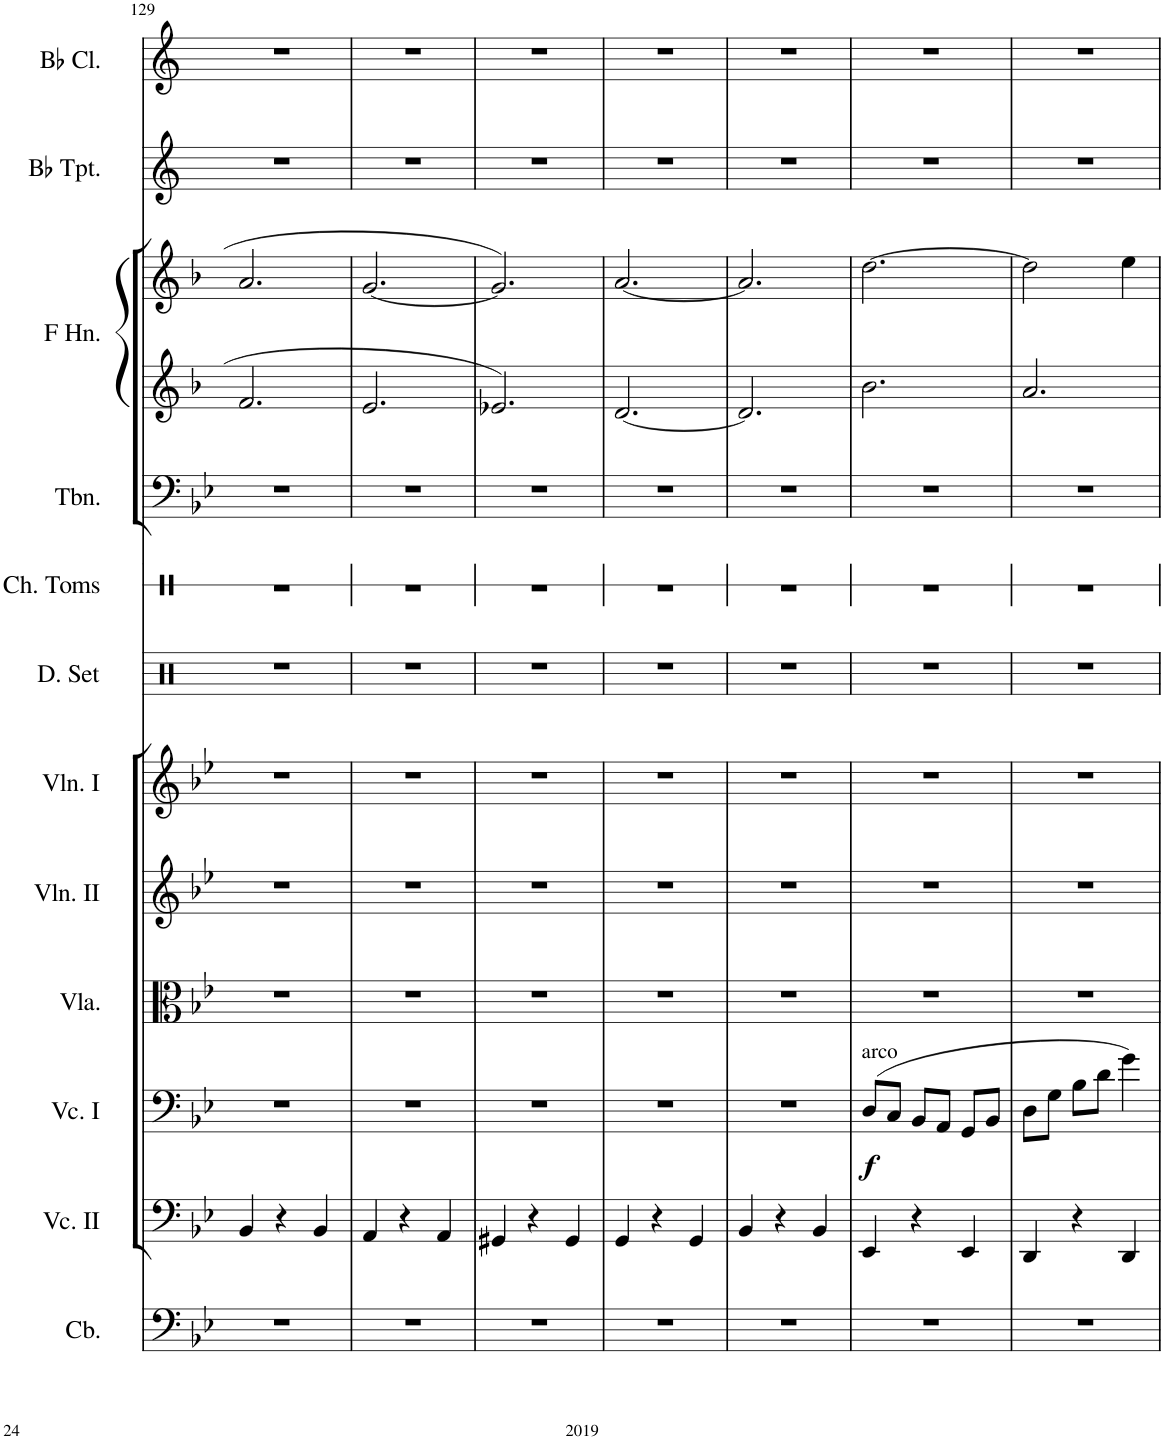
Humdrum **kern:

**kern	**kern	**kern	**dynam	**kern	**kern	**kern	**kern	**kern	**kern	**kern	**kern	**kern	**kern
*part12	*part11	*part10	*part10	*part9	*part8	*part7	*part6	*part5	*part4	*part3	*part3	*part2	*part1
*staff13	*staff12	*staff11	*staff11	*staff10	*staff9	*staff8	*staff7	*staff6	*staff5	*staff4	*staff3	*staff2	*staff1
*I"Contrabasses	*I"Violoncellos II	*I"Violoncellos I	*	*I"Violas	*I"Violins II	*I"Violins I	*I"Drumset	*I"Chinese Tom-Toms	*I"Trombone	*I"French Horn	*	*I"Trumpets in Bb	*I"Clarinets in Bb
*I'Cb.	*I'Vc. II	*I'Vc. I	*	*I'Vla.	*I'Vln. II	*I'Vln. I	*I'D. Set	*I'Ch. Toms	*I'Tbn.	*I'F Hn.	*	*	*
!!LO:PB:g=z
*clefF4	*clefF4	*clefF4	*	*clefC3	*clefG2	*clefG2	*clefX	*clefX	*clefF4	*clefG2	*clefG2	*clefG2	*clefG2
*Trd7c12	*	*	*	*	*	*	*	*	*	*Trd4c7	*Trd4c7	*Trd1c2	*Trd1c2
*k[b-e-]	*k[b-e-]	*k[b-e-]	*	*k[b-e-]	*k[b-e-]	*k[b-e-]	*k[]	*k[]	*k[b-e-]	*k[b-]	*k[b-]	*k[]	*k[]
*M3/4	*M3/4	*M3/4	*	*M3/4	*M3/4	*M3/4	*M3/4	*M3/4	*M3/4	*M3/4	*M3/4	*M3/4	*M3/4
=129	=129	=129	=129	=129	=129	=129	=129	=129	=129	=129	=129	=129	=129
2.r	4BB-/	2.r	.	2.r	2.r	2.r	2.r	2.r	2.r	2.f/	2.a/	2.r	2.r
.	4r	.	.	.	.	.	.	.	.	.	.	.	.
.	4BB-/	.	.	.	.	.	.	.	.	.	.	.	.
=130	=130	=130	=130	=130	=130	=130	=130	=130	=130	=130	=130	=130	=130
2.r	4AA/	2.r	.	2.r	2.r	2.r	2.r	2.r	2.r	2.e/	[2.g/	2.r	2.r
.	4r	.	.	.	.	.	.	.	.	.	.	.	.
.	4AA/	.	.	.	.	.	.	.	.	.	.	.	.
=131	=131	=131	=131	=131	=131	=131	=131	=131	=131	=131	=131	=131	=131
2.r	4GG#X/	2.r	.	2.r	2.r	2.r	2.r	2.r	2.r	2.e-X/	2.g/]	2.r	2.r
.	4r	.	.	.	.	.	.	.	.	.	.	.	.
.	4GG#/	.	.	.	.	.	.	.	.	.	.	.	.
=132	=132	=132	=132	=132	=132	=132	=132	=132	=132	=132	=132	=132	=132
2.r	4GG/	2.r	.	2.r	2.r	2.r	2.r	2.r	2.r	[2.d/	[2.a/	2.r	2.r
.	4r	.	.	.	.	.	.	.	.	.	.	.	.
.	4GG/	.	.	.	.	.	.	.	.	.	.	.	.
=133	=133	=133	=133	=133	=133	=133	=133	=133	=133	=133	=133	=133	=133
2.r	4BB-/	2.r	.	2.r	2.r	2.r	2.r	2.r	2.r	2.d/]	2.a/]	2.r	2.r
.	4r	.	.	.	.	.	.	.	.	.	.	.	.
.	4BB-/	.	.	.	.	.	.	.	.	.	.	.	.
=134	=134	=134	=134	=134	=134	=134	=134	=134	=134	=134	=134	=134	=134
!	!	!LO:TX:a:t=arco	!	!	!	!	!	!	!	!	!	!	!
!	!	!	!LO:DY:b	!	!	!	!	!	!	!	!	!	!
2.r	4EE-/	(8D/L	f	2.r	2.r	2.r	2.r	2.r	2.r	2.b-\	[2.dd\	2.r	2.r
.	.	8C/J	.	.	.	.	.	.	.	.	.	.	.
.	4r	8BB-/L	.	.	.	.	.	.	.	.	.	.	.
.	.	8AA/J	.	.	.	.	.	.	.	.	.	.	.
.	4EE-/	8GG/L	.	.	.	.	.	.	.	.	.	.	.
.	.	8BB-/J	.	.	.	.	.	.	.	.	.	.	.
=135	=135	=135	=135	=135	=135	=135	=135	=135	=135	=135	=135	=135	=135
2.r	4DD/	8D\L	.	2.r	2.r	2.r	2.r	2.r	2.r	2.a/	2dd\]	2.r	2.r
.	.	8G\J	.	.	.	.	.	.	.	.	.	.	.
.	4r	8B-\L	.	.	.	.	.	.	.	.	.	.	.
.	.	8d\J	.	.	.	.	.	.	.	.	.	.	.
.	4DD/	4g\)	.	.	.	.	.	.	.	.	4ee\	.	.
=	=	=	=	=	=	=	=	=	=	=	=	=	=
*-	*-	*-	*-	*-	*-	*-	*-	*-	*-	*-	*-	*-	*-
